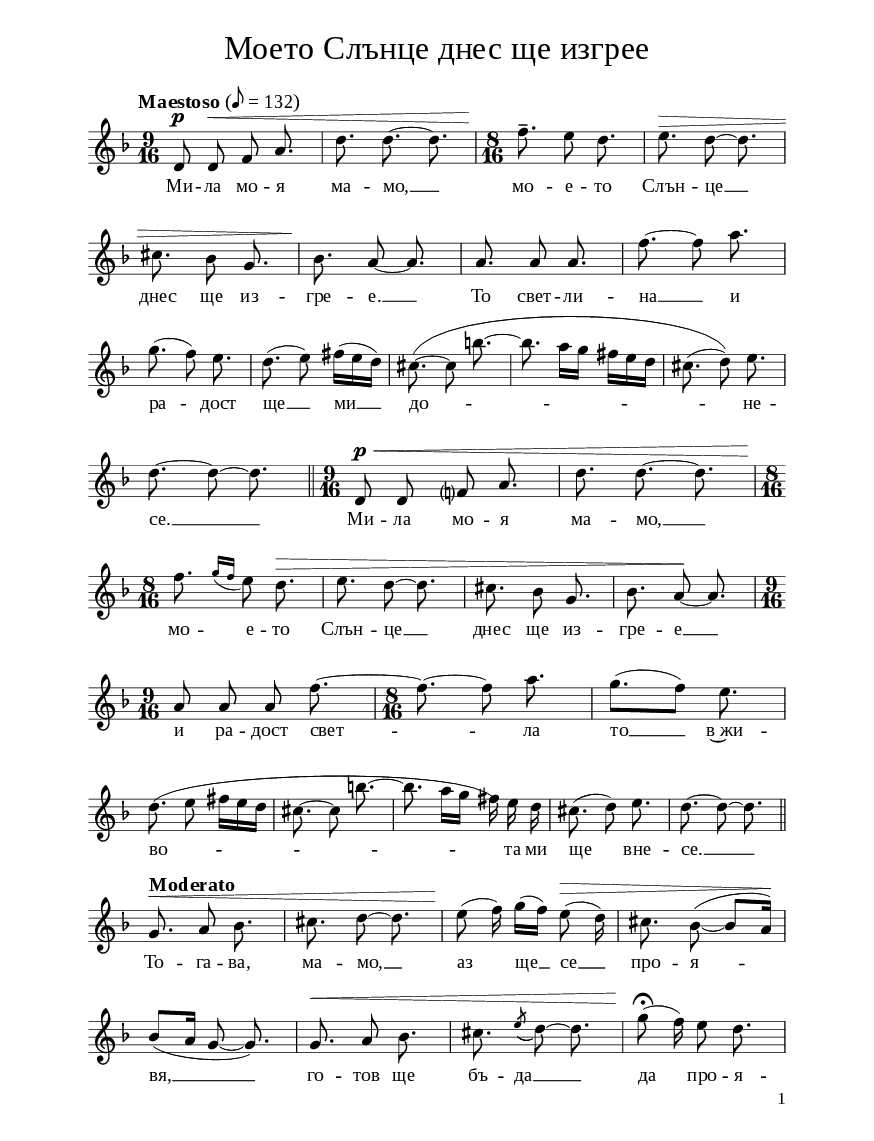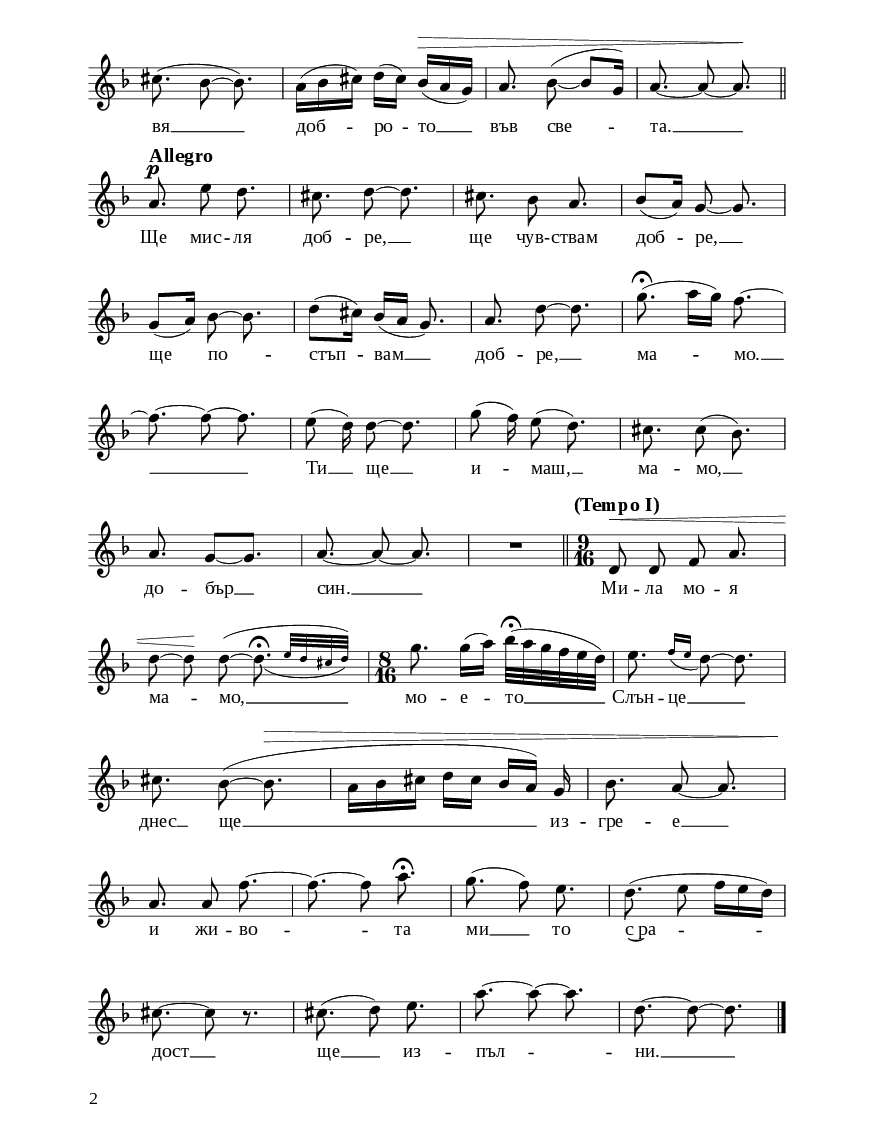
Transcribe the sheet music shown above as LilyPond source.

\version "2.24.4"

% include paper part and global functions
\include "include/globals.ily"

\bookpart {
  \label #'ref212
  \tocItem \markup "Моето Слънце днес ще изгрее"
  \paper {
    print-all-headers = ##t
    print-page-number = ##t
    print-first-page-number = ##t

    % put page numbers on the bottom
    oddHeaderMarkup = \markup ""
    evenHeaderMarkup = \markup ""
    oddFooterMarkup = \markup
    \fill-line {
      ""
      \if \should-print-page-number \fromproperty #'page:page-number-string
    }
    evenFooterMarkup = \markup
    \fill-line {
      \if \should-print-page-number \fromproperty #'page:page-number-string
      ""
    }

    left-margin = 1.5\cm
    right-margin = 1.5\cm
    top-margin = 1.6\cm
    bottom-margin = 1.2\cm
    ragged-bottom = ##t % do not spread the staves to fill the whole vertical space

    % change distance between staves
    system-system-spacing =
    #'((basic-distance . 15)
       (minimum-distance . 6)
       (padding . 1)
       (stretchability . 12))
  }
  \score {
      \layout {
        indent = 0.0\cm % remove first line indentation
        ragged-last = ##f % do spread last line to fill the whole space
        \override Staff.BarLine.thick-thickness = #4 %make the end and repeat bars thiner
        \override Score.VoltaBracket.font-size = #-1.7 % make the repeat number fontsize smaller
        

        \context {
          \Score
          \omit BarNumber %remove bar numbers
          \override MetronomeMark.font-size = #1.5 % increase the tempo fontsize
          \override TupletNumber.font-size = #0.4 % increase the triol number

        } % context

        \context {
          % change staff size
          \Staff
          \override StaffSymbol.thickness = #0.5
          \override BarLine.hair-thickness = #1
          %\override StaffSymbol.ledger-line-thickness = #'(0 . 0)
        }

        \context {
          % adjust space between staff and lyrics and between the two lyric lines
          \Lyrics
          \override VerticalAxisGroup.nonstaff-relatedstaff-spacing = #'((padding . 1))
          \override VerticalAxisGroup.nonstaff-nonstaff-spacing = #'((minimum-distance . 2))
          includeGraceNotes = ##t
        }
      } % layout

    \new Voice \absolute {
      \clef treble
      \key d \minor
      \time 9/16
      \tempoFunc "Maestoso" 8 "132"
      \autoBeamOff

      d'8 ^\p  d'8 ^\<  f'8  a'8. | % 2
      d''8.  d''8. ~  d''8.
      | % 3
      \time 8/16  | % 3
      f''8. -- ^\!  e''8  d''8. | % 4
      e''8. ^\>  d''8 ~  d''8. \break | % 5
      cis''8.  bes'8  g'8. | % 6
      bes'8. ^\!  a'8 ~   a'8. | % 7
      a'8.  a'8  a'8. | % 8
      f''8. ~   f''8  a''8. \break | % 9
      g''8. (   f''8 ) e''8. |
      d''8. (   e''8 )   fis''16 ( [
      e''16  d''16 ) ] | % 11
      \shape #'((0 . 0.5) (0 . 1) (0 . 0) (0 . 0.5)) Slur
      cis''8. \=1( ~   cis''8  b''8. ~  | % 12
      b''8.  a''16 [  g''16 ]  fis''16
      [  e''16  d''16 ]  | % 13
      cis''8. (   d''8 ) \=1)   e''8. | \break % 14
      d''8. ~   d''8 ~  d''8. \bar "||"
      \time 9/16  | % 15
      d'8 ^\p ^\<  d'8  f'?8  a'8. | % 16
      d''8.  d''8. ~  d''8.
      \break | % 17
      \time 8/16  | % 17
      f''8. ^\! \acciaccatura {  g''16 [  f''16 ] }
      e''8 d''8. ^\> | % 18
      e''8.  d''8 ~   d''8.  | % 19
      cis''8.  bes'8  g'8. |
      bes'8.  a'8 ~  ^\!  a'8.  \break | % 21
      \time 9/16  | % 21
      a'8  a'8  a'8   f''8. ~  | % 22
      \time 8/16  | % 22
      f''8. ~   f''8   a''8. | % 23
      g''8. ( [  f''8 ) ]  e''8. \break | % 24
      \shape #'((0 . -2) (0 . 0) (0 . 0.5) (0 . -2)) Slur
      d''8.  \=1( e''8   fis''16 [
      e''16  d''16 ] | % 25
      cis''8. ~   cis''8  b''8. ~  | % 26
      b''8.  a''16   [g''16 ] fis''16 \=1)
      e''16  d''16 | % 27
      cis''8. (   d''8 )  e''8.  | % 28
      d''8. ~   d''8 ~  d''8.  \bar "||"
      \break | % 29
      \tempo "Moderato" g'8.^\<  a'8
      bes'8. |
      cis''8.  d''8 ~   d''8.  | % 31
      e''8 (  ^\!  f''16 )   g''16 (
      [f''16] )  e''8 ( ^\>  d''16 )  | % 32
      cis''8.   bes'8 ( ~   bes'8 [  a'16
      ) ] ^\! \break | % 33
      bes'8 (    [a'16]   g'8 ~  g'8. )  | % 34
      g'8. ^\<  a'8  bes'8. | % 35
      cis''8. \acciaccatura {  e''8 ( }  d''8 )
      ~  d''8. | % 36
      g''8 ( ^\fermata  _\!  f''16 )   e''8
      d''8.  | \break % 37
      cis''8. (   bes'8 ~  bes'8. )  | % 38
      a'16 ( [  bes'16  cis''16 ) ]
      d''16 ( [  cis''16 ) ]  bes'16 ( [ ^\>  a'16
      g'16 ) ] | % 39
      a'8.  bes'8 ( ~  bes'8 [  g'16 ) ] |

      a'8. ~   a'8 ~  a'8.  ^\! \bar "||"
      \break | % 41

      \tempo "Allegro" a'8. ^\p  e''8
      d''8. | % 42
      cis''8.  d''8 ~   d''8.  | % 43
      cis''8.  bes'8  a'8. | % 44
      bes'8 ( [  a'16 )  ] g'8 ~  g'8.  \break
      | % 45
      g'8 ( [  a'16 )  ] bes'8 ~  bes'8.  | % 46
      d''8 ( [  cis''16 ) ]  bes'16 ( [
      a'16 ] g'8. )  | % 47
      a'8.  d''8 ~   d''8.
      | % 48
      g''8. ( ^\fermata  a''16 [  g''16 )
      ] f''8. ~ \break | % 49
      f''8. ~   f''8 ~  f''8.  |
      e''8 (   d''16 )  d''8 ~  d''8.
      | % 51
      g''8 (  f''16 )  e''8 (  d''8.
      )  | % 52
      cis''8.   cis''8 (  bes'8. )  \break | % 53
      a'8.  g'8 ~ [  g'8. ] | % 54
      a'8. ~   a'8 ~  a'8.  | % 55
      R2 \bar "||"
      \time 9/16  | % 56
      \tempo "(Tempo I)"
      d'8 ^\<  d'8  f'8  a'8. \break | % 57
      d''8 ~ d''8  ^\!  d''8 ~ (  \once \override PhrasingSlur.direction = #down \afterGrace d''8. \fermata   \( { e''32  [d'' cis'' d''\))]}
      | % 58
      \time 8/16  | % 58
      g''8.  g''16 ( [  a''16 ) ]
      bes''32 ( ^\fermata [  a''32  g''32  f''32
      e''32  d''32 ) ] | % 59
      e''8. \acciaccatura {  f''16 [  e''16 ] }
      d''8 ~  d''8. \break |
      cis''8.  
      \shape #'((0 . -0.5) (0 . 1) (0 . 1) (0 . 0)) Slur
      bes'8 ( ~ bes'8.  ^\> | % 61
      a'16 [  bes'16  cis''16 ]  d''16
      [  cis''16 ]  bes'16 [  a'16 )  ] g'16
      | % 62
      bes'8.  a'8 ~   a'8. \break | % 63
      a'8. ^\!  a'8  f''8. ~ | % 64
      f''8. ~   f''8  a''8. ^\fermata  | % 65
      g''8. (   f''8 )   e''8. | % 66
      d''8. (   e''8   f''16 [  e''16
      d''16 ) ] \break | % 67
      cis''8. ~   cis''8  r8. | % 68
      cis''8. (   d''8 )   e''8. | % 69
      a''8. ~  a''8 ~  a''8. |

      d''8. ~  d''8 ~  d''8.  \bar "|."
    }

    \addlyrics {
      Ми -- ла мо -- я ма -- мо, __
      мо -- е -- то Слън -- це __ днес
      ще из -- гре -- е. __  То свет --
      ли -- на __  и ра -- дост ще __
      ми __ до  -- не -- се. __
      Ми -- ла мо -- я ма -- мо, __
      мо --  "       е" -- то Слън -- це __
      днес ще из -- гре -- е  __ и
      ра -- дост свет --  ла то __
      в~жи -- во  --
      та ми ще
      вне -- се. __   То -- га -- ва, ма
      -- мо, __ аз  ще  __ се __  про
      -- я --  вя,  __  го --
      тов ще бъ -- да __ да  про
      -- я -- вя  __ доб --  ро
      -- то  __  във све --
      та. __ Ще мис -- ля доб --
      ре, __  ще "чув-" -- ствам доб --
      ре, __  ще  по -- стъп --
      вам __   доб -- ре, __  ма --
      мо.  __   Ти __  ще __
      и -- маш, __  ма -- мо, __  до --
      бър __  син. __   Ми -- ла мо --
      я ма  --  мо, __ мо -- е -- то __
      Слън --  це __
      днес __ ще  __
      из -- гре -- е __  и жи
      -- во --  та ми __  то с~ра
      --    дост __  ще __  из
      -- пъл --  ни. __
    }

    \header {
      title = \titleFunc #'ref_desc_18 "Моето Слънце днес ще изгрее" "Moeto Slănce dnes šte izgree"
    }

    \midi{}

  }


} % bookpart

% Più mosso
%
